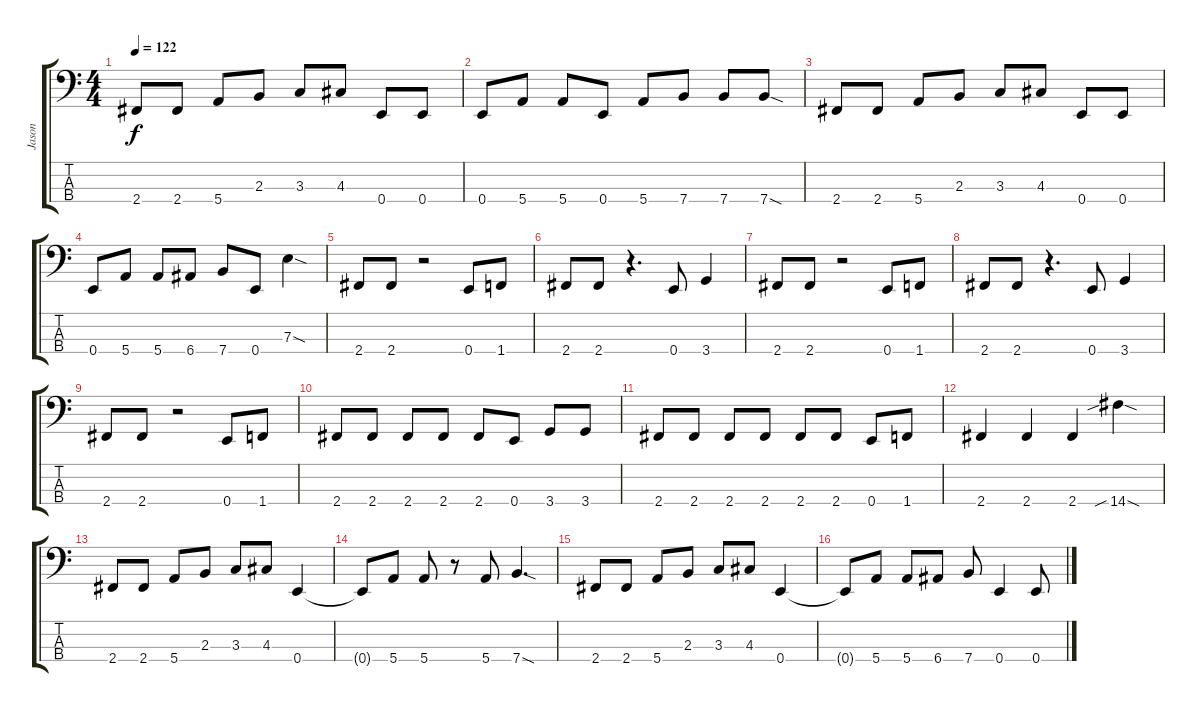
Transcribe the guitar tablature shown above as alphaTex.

\track ("Jason" "Jason") {instrument electricbasspick}
\staff {score tabs}
\tuning (G2 D2 A1 E1) {hide}
\ts (4 4)
\tempo 122
\clef f4
\ks c
2.4.8{dy f} 2.4.8 5.4.8 2.3.8 3.3.8 4.3.8 0.4.8 0.4.8 |
0.4.8 5.4.8 5.4.8 0.4.8 5.4.8 7.4.8 7.4.8 7.4{sod}.8 |
2.4.8 2.4.8 5.4.8 2.3.8 3.3.8 4.3.8 0.4.8 0.4.8 |
0.4.8 5.4.8 5.4.8 6.4.8 7.4.8 0.4.8 7.3{sod}.4 |
2.4.8 2.4.8 r.2 0.4.8 1.4.8 |
2.4.8 2.4.8 r.4{d} 0.4.8 3.4.4 |
2.4.8 2.4.8 r.2 0.4.8 1.4.8 |
2.4.8 2.4.8 r.4{d} 0.4.8 3.4.4 |
2.4.8 2.4.8 r.2 0.4.8 1.4.8 |
2.4.8 2.4.8 2.4.8 2.4.8 2.4.8 0.4.8 3.4.8 3.4.8 |
2.4.8 2.4.8 2.4.8 2.4.8 2.4.8 2.4.8 0.4.8 1.4.8 |
2.4.4 2.4.4 2.4.4 14.4{sib sod}.4 |
2.4.8 2.4.8 5.4.8 2.3.8 3.3.8 4.3.8 0.4.4 |
0.4{t}.8 5.4.8 5.4.8 r.8 5.4.8 7.4{sod}.4{d} |
2.4.8 2.4.8 5.4.8 2.3.8 3.3.8 4.3.8 0.4.4 |
0.4{t}.8 5.4.8 5.4.8 6.4.8 7.4.8 0.4.4 0.4.8
